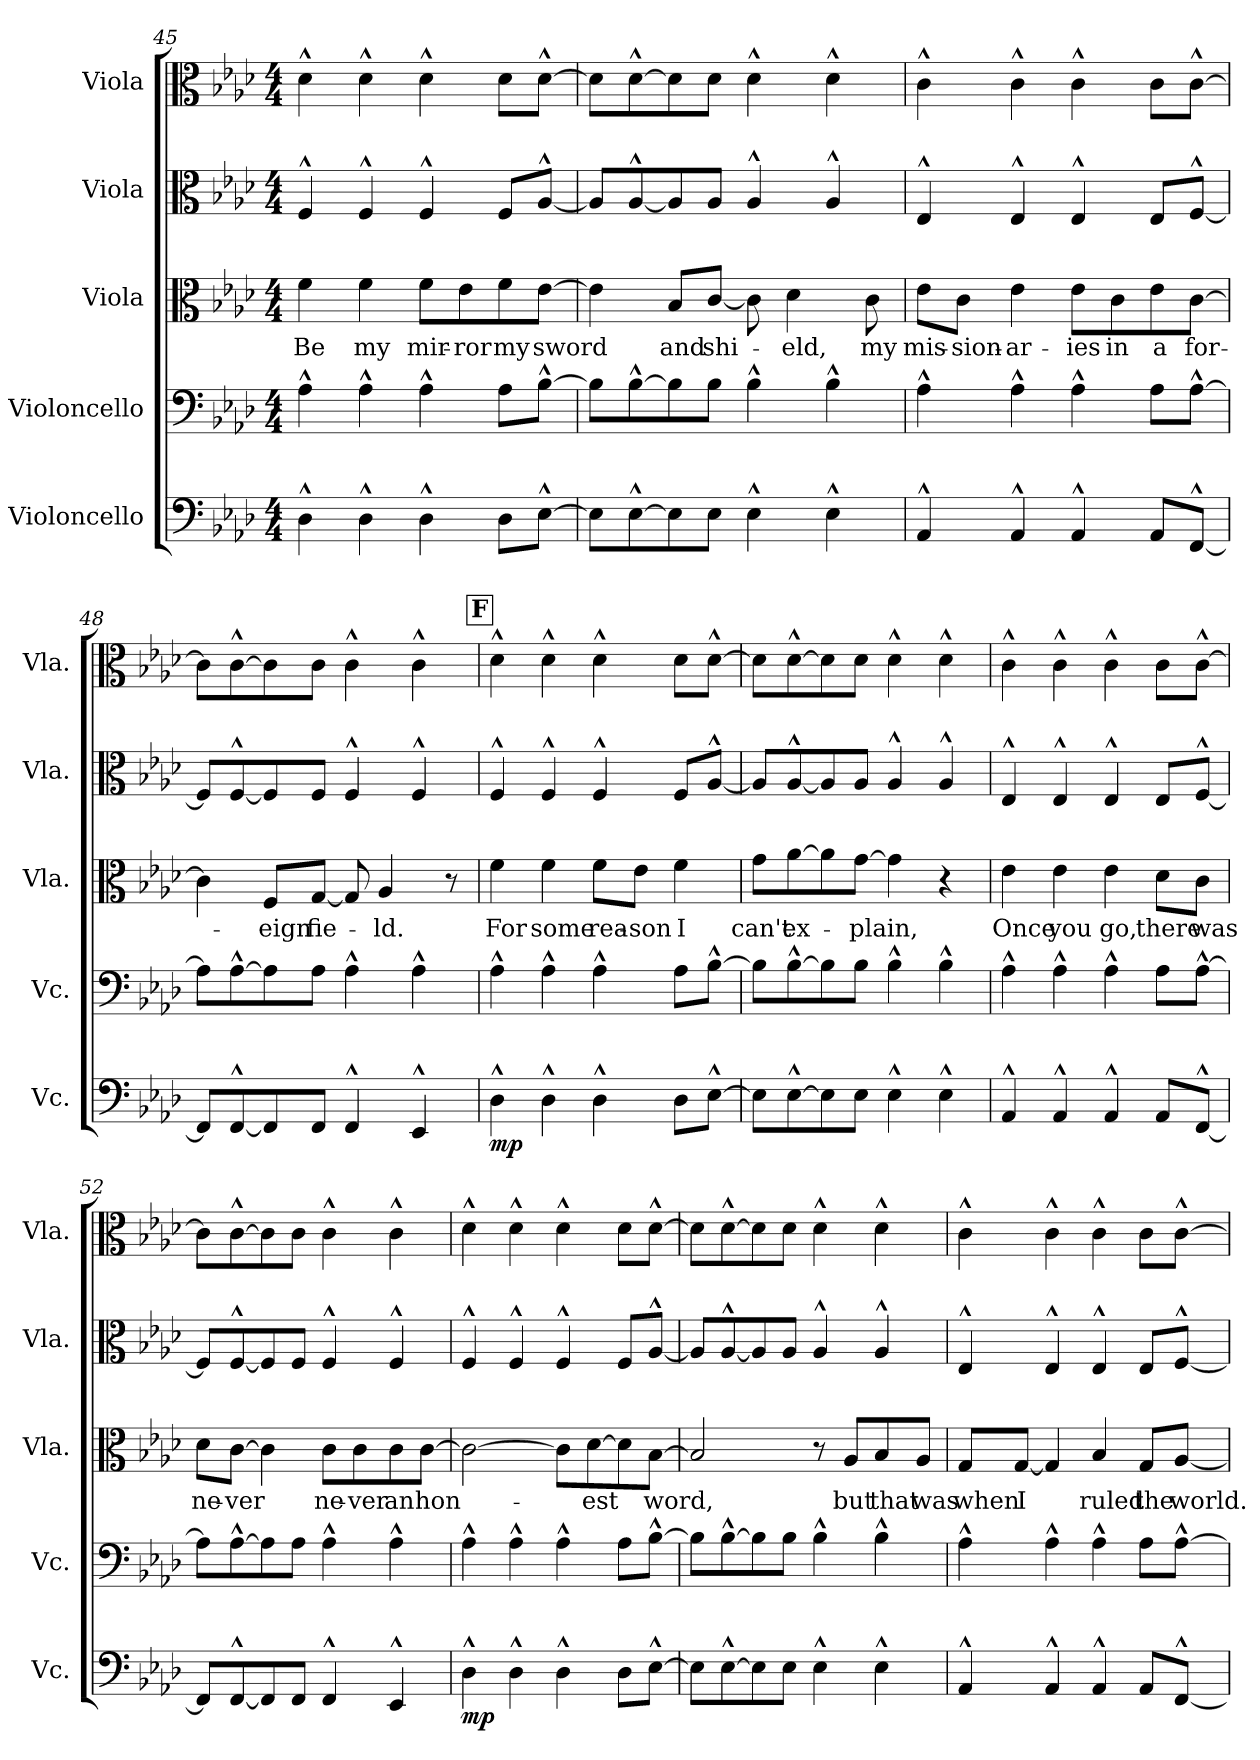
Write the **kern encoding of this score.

**kern	**dynam	**kern	**kern	**text	**kern	**kern
*part5	*part5	*part4	*part3	*part3	*part2	*part1
*staff5	*staff5	*staff4	*staff3	*staff3	*staff2	*staff1
*I"Violoncello	*	*I"Violoncello	*I"Viola	*	*I"Viola	*I"Viola
*I'Vc.	*	*I'Vc.	*I'Vla.	*	*I'Vla.	*I'Vla.
!!LO:LB:g=z
*clefF4	*	*clefF4	*clefC3	*	*clefC3	*clefC3
*k[b-e-a-d-]	*	*k[b-e-a-d-]	*k[b-e-a-d-]	*	*k[b-e-a-d-]	*k[b-e-a-d-]
*M4/4	*	*M4/4	*M4/4	*	*M4/4	*M4/4
=45	=45	=45	=45	=45	=45	=45
!	!	!	!	!LO:LY:b	!	!
4D-^^\	.	4A-^^\	4f\	Be	4F^^/	4d-^^\
!	!	!	!	!LO:LY:b	!	!
4D-^^\	.	4A-^^\	4f\	my	4F^^/	4d-^^\
!	!	!	!	!LO:LY:b	!	!
4D-^^\	.	4A-^^\	8f\L	mir-	4F^^/	4d-^^\
!	!	!	!	!LO:LY:b	!	!
.	.	.	8e-\	-ror	.	.
!	!	!	!	!LO:LY:b	!	!
8D-\L	.	8A-\L	8f\	my	8F/L	8d-\L
!	!	!	!	!LO:LY:b	!	!
[8E-^^\J	.	[8B-^^\J	[8e-\J	sword	[8A-^^/J	[8d-^^\J
=46	=46	=46	=46	=46	=46	=46
8E-\L]	.	8B-\L]	4e-\]	.	8A-/L]	8d-\L]
[8E-^^\	.	[8B-^^\	.	.	[8A-^^/	[8d-^^\
!	!	!	!	!LO:LY:b	!	!
8E-\]	.	8B-\]	8B-/L	and	8A-/]	8d-\]
!	!	!	!	!LO:LY:b	!	!
8E-\J	.	8B-\J	[8c/J	shi-	8A-/J	8d-\J
4E-^^\	.	4B-^^\	8c\]	.	4A-^^/	4d-^^\
!	!	!	!	!LO:LY:b	!	!
.	.	.	4d-\	-eld,	.	.
4E-^^\	.	4B-^^\	.	.	4A-^^/	4d-^^\
!	!	!	!	!LO:LY:b	!	!
.	.	.	8c\	my	.	.
=47	=47	=47	=47	=47	=47	=47
!	!	!	!	!LO:LY:b	!	!
4AA-^^/	.	4A-^^\	8e-\L	mis-	4E-^^/	4c^^\
!	!	!	!	!LO:LY:b	!	!
.	.	.	8c\J	-sion-	.	.
!	!	!	!	!LO:LY:b	!	!
4AA-^^/	.	4A-^^\	4e-\	-ar-	4E-^^/	4c^^\
!	!	!	!	!LO:LY:b	!	!
4AA-^^/	.	4A-^^\	8e-\L	-ies	4E-^^/	4c^^\
!	!	!	!	!LO:LY:b	!	!
.	.	.	8c\	in	.	.
!	!	!	!	!LO:LY:b	!	!
8AA-/L	.	8A-\L	8e-\	a	8E-/L	8c\L
!	!	!	!	!LO:LY:b	!	!
[8FF^^/J	.	[8A-^^\J	[8c\J	for-	[8F^^/J	[8c^^\J
!!LO:PB:g=z
=48	=48	=48	=48	=48	=48	=48
8FF/L]	.	8A-\L]	4c\]	.	8F/L]	8c\L]
[8FF^^/	.	[8A-^^\	.	.	[8F^^/	[8c^^\
!	!	!	!	!LO:LY:b	!	!
8FF/]	.	8A-\]	8F/L	-eign	8F/]	8c\]
!	!	!	!	!LO:LY:b	!	!
8FF/J	.	8A-\J	[8G/J	fie-	8F/J	8c\J
4FF^^/	.	4A-^^\	8G/]	.	4F^^/	4c^^\
!	!	!	!	!LO:LY:b	!	!
.	.	.	4A-/	-ld.	.	.
4EE-^^/	.	4A-^^\	.	.	4F^^/	4c^^\
.	.	.	8r	.	.	.
!!LO:REH:place=s1:a:B:fs=14:t=F
=49	=49	=49	=49	=49	=49	=49
!	!LO:DY:b	!	!	!LO:LY:b	!	!
4D-^^\	mp	4A-^^\	4f\	For	4F^^/	4d-^^\
!	!	!	!	!LO:LY:b	!	!
4D-^^\	.	4A-^^\	4f\	some	4F^^/	4d-^^\
!	!	!	!	!LO:LY:b	!	!
4D-^^\	.	4A-^^\	8f\L	rea-	4F^^/	4d-^^\
!	!	!	!	!LO:LY:b	!	!
.	.	.	8e-\J	-son	.	.
!	!	!	!	!LO:LY:b	!	!
8D-\L	.	8A-\L	4f\	I	8F/L	8d-\L
[8E-^^\J	.	[8B-^^\J	.	.	[8A-^^/J	[8d-^^\J
=50	=50	=50	=50	=50	=50	=50
!	!	!	!	!LO:LY:b	!	!
8E-\L]	.	8B-\L]	8g\L	can't	8A-/L]	8d-\L]
!	!	!	!	!LO:LY:b	!	!
[8E-^^\	.	[8B-^^\	[8a-\	ex-	[8A-^^/	[8d-^^\
8E-\]	.	8B-\]	8a-\]	.	8A-/]	8d-\]
!	!	!	!	!LO:LY:b	!	!
8E-\J	.	8B-\J	[8g\J	-plain,	8A-/J	8d-\J
4E-^^\	.	4B-^^\	4g\]	.	4A-^^/	4d-^^\
4E-^^\	.	4B-^^\	4r	.	4A-^^/	4d-^^\
=51	=51	=51	=51	=51	=51	=51
!	!	!	!	!LO:LY:b	!	!
4AA-^^/	.	4A-^^\	4e-\	Once	4E-^^/	4c^^\
!	!	!	!	!LO:LY:b	!	!
4AA-^^/	.	4A-^^\	4e-\	you	4E-^^/	4c^^\
!	!	!	!	!LO:LY:b	!	!
4AA-^^/	.	4A-^^\	4e-\	go,	4E-^^/	4c^^\
!	!	!	!	!LO:LY:b	!	!
8AA-/L	.	8A-\L	8d-\L	there	8E-/L	8c\L
!	!	!	!	!LO:LY:b	!	!
[8FF^^/J	.	[8A-^^\J	8c\J	was	[8F^^/J	[8c^^\J
!!LO:LB:g=z
=52	=52	=52	=52	=52	=52	=52
!	!	!	!	!LO:LY:b	!	!
8FF/L]	.	8A-\L]	8d-\L	ne-	8F/L]	8c\L]
!	!	!	!	!LO:LY:b	!	!
[8FF^^/	.	[8A-^^\	[8c\J	-ver	[8F^^/	[8c^^\
8FF/]	.	8A-\]	4c\]	.	8F/]	8c\]
8FF/J	.	8A-\J	.	.	8F/J	8c\J
!	!	!	!	!LO:LY:b	!	!
4FF^^/	.	4A-^^\	8c\L	ne-	4F^^/	4c^^\
!	!	!	!	!LO:LY:b	!	!
.	.	.	8c\	-ver	.	.
!	!	!	!	!LO:LY:b	!	!
4EE-^^/	.	4A-^^\	8c\	an	4F^^/	4c^^\
!	!	!	!	!LO:LY:b	!	!
.	.	.	[8c\J	hon-	.	.
=53	=53	=53	=53	=53	=53	=53
!	!LO:DY:b	!	!	!	!	!
4D-^^\	mp	4A-^^\	2c\_	.	4F^^/	4d-^^\
4D-^^\	.	4A-^^\	.	.	4F^^/	4d-^^\
4D-^^\	.	4A-^^\	8c\L]	.	4F^^/	4d-^^\
!	!	!	!	!LO:LY:b	!	!
.	.	.	[8d-\	est	.	.
8D-\L	.	8A-\L	8d-\]	.	8F/L	8d-\L
!	!	!	!	!LO:LY:b	!	!
[8E-^^\J	.	[8B-^^\J	[8B-\J	word,	[8A-^^/J	[8d-^^\J
=54	=54	=54	=54	=54	=54	=54
8E-\L]	.	8B-\L]	2B-/]	.	8A-/L]	8d-\L]
[8E-^^\	.	[8B-^^\	.	.	[8A-^^/	[8d-^^\
8E-\]	.	8B-\]	.	.	8A-/]	8d-\]
8E-\J	.	8B-\J	.	.	8A-/J	8d-\J
4E-^^\	.	4B-^^\	8r	.	4A-^^/	4d-^^\
!	!	!	!	!LO:LY:b	!	!
.	.	.	8A-/L	but	.	.
!	!	!	!	!LO:LY:b	!	!
4E-^^\	.	4B-^^\	8B-/	that	4A-^^/	4d-^^\
!	!	!	!	!LO:LY:b	!	!
.	.	.	8A-/J	was	.	.
!!LO:PB:g=z
=55	=55	=55	=55	=55	=55	=55
!	!	!	!	!LO:LY:b	!	!
4AA-^^/	.	4A-^^\	8G/L	when	4E-^^/	4c^^\
!	!	!	!	!LO:LY:b	!	!
.	.	.	[8G/J	I	.	.
4AA-^^/	.	4A-^^\	4G/]	.	4E-^^/	4c^^\
!	!	!	!	!LO:LY:b	!	!
4AA-^^/	.	4A-^^\	4B-/	ruled	4E-^^/	4c^^\
!	!	!	!	!LO:LY:b	!	!
8AA-/L	.	8A-\L	8G/L	the	8E-/L	8c\L
!	!	!	!	!LO:LY:b	!	!
[8FF^^/J	.	[8A-^^\J	[8A-/J	world.	[8F^^/J	[8c^^\J
=	=	=	=	=	=	=
*-	*-	*-	*-	*-	*-	*-
